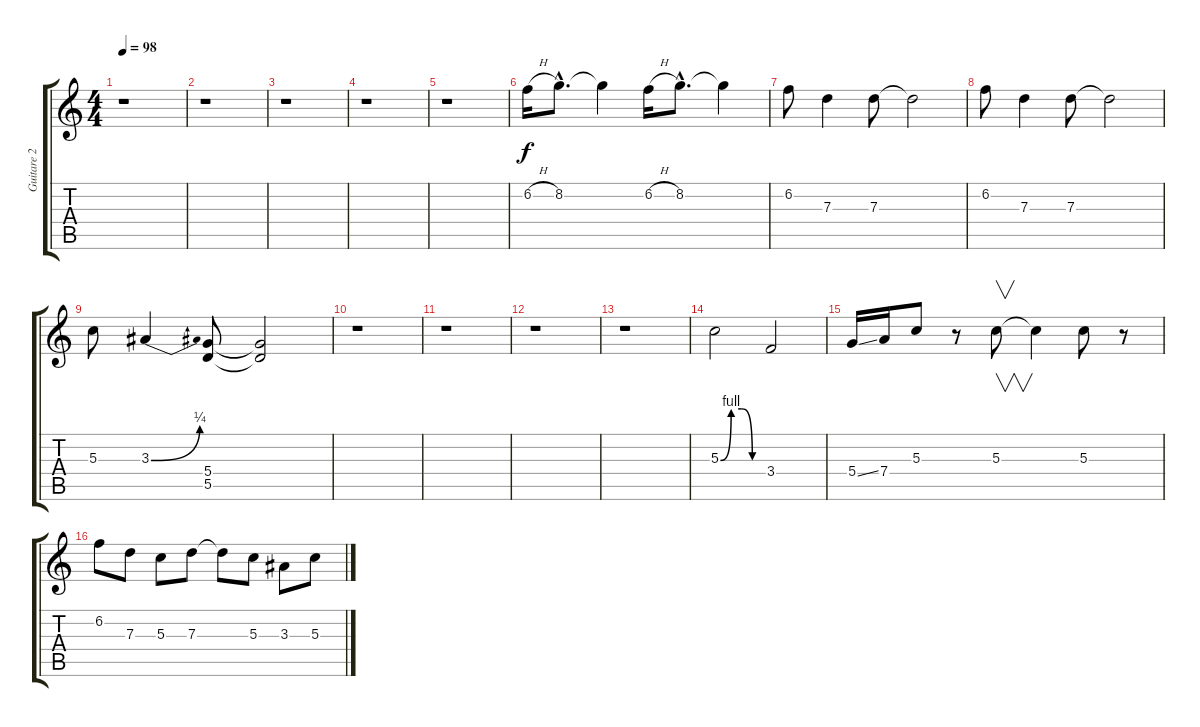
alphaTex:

\track ("Guitare 2 Distorsion" "Guitare 2 ") {instrument distortionguitar}
\staff {score tabs}
\tuning (E4 B3 G3 D3 A2 E2) {hide}
\ts (4 4)
\tempo 98
\clef g2
\ks c
r.1{dy f} |
r.1 |
r.1 |
r.1 |
r.1 |
6.2{h}.16 8.2{hac}.8{d} 8.2{t}.4 6.2{h}.16 8.2{hac}.8{d} 8.2{t}.4 |
6.2.8 7.3.4 7.3.8 7.3{t}.2 |
6.2.8 7.3.4 7.3.8 7.3{t}.2 |
5.3.8 3.3{be (bend 0 0 60 1)}.4 (5.4 5.5).8 (5.4{t} 5.5{t}).2 |
r.1 |
r.1 |
r.1 |
r.1 |
5.3{be (custom 0 0 15 4 30 4 45 0 60 0)}.2 3.4.2 |
5.4{ss}.16 7.4.16 5.3.8 r.8 5.3.8{v} 5.3{t}.4 5.3.8 r.8 |
6.2.8 7.3.8 5.3.8 7.3.8 7.3{t}.8 5.3.8 3.3.8 5.3.8
